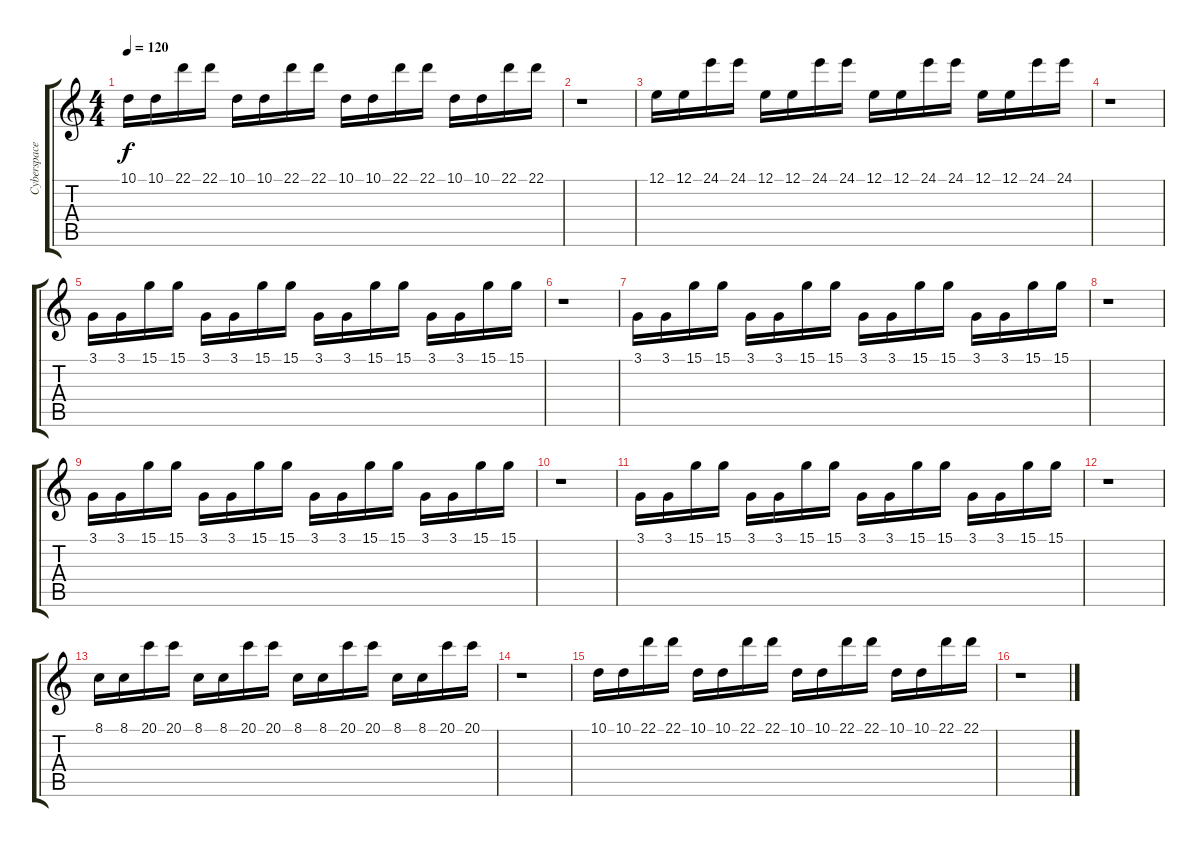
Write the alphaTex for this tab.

\track ("Cyberspace murmur" "Cyberspace") {instrument fx3crystal}
\staff {score tabs}
\tuning (E4 B3 G3 D3 A2 E2) {hide}
\ts (4 4)
\tempo 120
\clef g2
\ks c
10.1.16{dy f} 10.1.16 22.1.16 22.1.16 10.1.16 10.1.16 22.1.16 22.1.16 10.1.16 10.1.16 22.1.16 22.1.16 10.1.16 10.1.16 22.1.16 22.1.16 |
r.1 |
12.1.16 12.1.16 24.1.16 24.1.16 12.1.16 12.1.16 24.1.16 24.1.16 12.1.16 12.1.16 24.1.16 24.1.16 12.1.16 12.1.16 24.1.16 24.1.16 |
r.1 |
3.1.16 3.1.16 15.1.16 15.1.16 3.1.16 3.1.16 15.1.16 15.1.16 3.1.16 3.1.16 15.1.16 15.1.16 3.1.16 3.1.16 15.1.16 15.1.16 |
r.1 |
3.1.16 3.1.16 15.1.16 15.1.16 3.1.16 3.1.16 15.1.16 15.1.16 3.1.16 3.1.16 15.1.16 15.1.16 3.1.16 3.1.16 15.1.16 15.1.16 |
r.1 |
3.1.16 3.1.16 15.1.16 15.1.16 3.1.16 3.1.16 15.1.16 15.1.16 3.1.16 3.1.16 15.1.16 15.1.16 3.1.16 3.1.16 15.1.16 15.1.16 |
r.1 |
3.1.16 3.1.16 15.1.16 15.1.16 3.1.16 3.1.16 15.1.16 15.1.16 3.1.16 3.1.16 15.1.16 15.1.16 3.1.16 3.1.16 15.1.16 15.1.16 |
r.1 |
8.1.16 8.1.16 20.1.16 20.1.16 8.1.16 8.1.16 20.1.16 20.1.16 8.1.16 8.1.16 20.1.16 20.1.16 8.1.16 8.1.16 20.1.16 20.1.16 |
r.1 |
10.1.16 10.1.16 22.1.16 22.1.16 10.1.16 10.1.16 22.1.16 22.1.16 10.1.16 10.1.16 22.1.16 22.1.16 10.1.16 10.1.16 22.1.16 22.1.16 |
r.1
